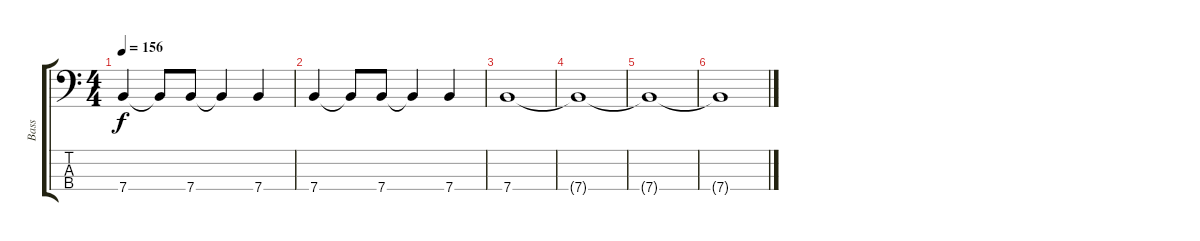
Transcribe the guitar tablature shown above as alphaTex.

\track ("Bass" "Bass") {instrument electricbasspick}
\staff {score tabs}
\tuning (G2 D2 A1 E1) {hide}
\ts (4 4)
\tempo 156
\clef f4
\ks c
7.4.4{dy f} 7.4{t}.8 7.4.8 7.4{t}.4 7.4.4 |
7.4.4 7.4{t}.8 7.4.8 7.4{t}.4 7.4.4 |
7.4.1 |
7.4{t}.1 |
7.4{t}.1 |
7.4{t}.1
